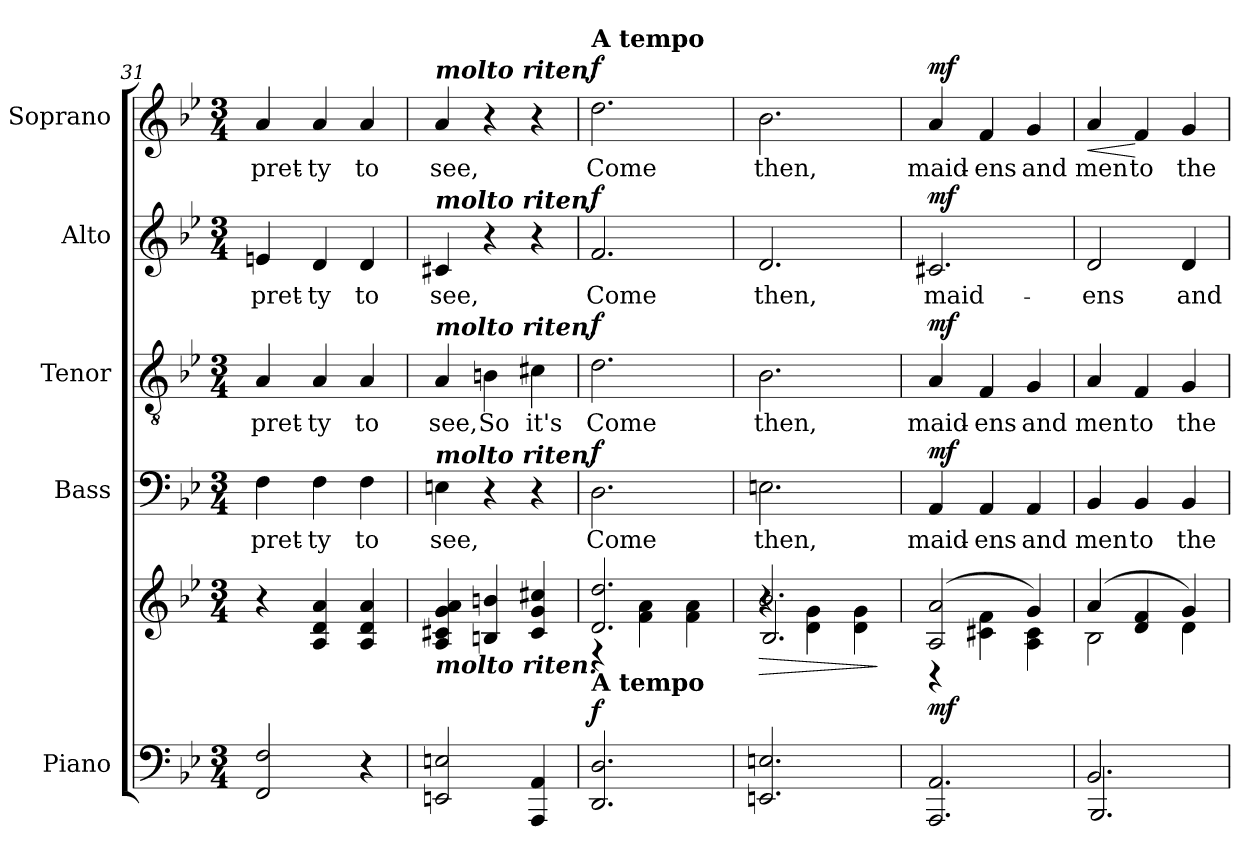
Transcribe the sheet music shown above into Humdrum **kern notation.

**kern	**kern	**dynam	**kern	**text	**dynam	**kern	**text	**dynam	**kern	**text	**dynam	**kern	**text	**dynam
*part5	*part5	*part5	*part4	*part4	*part4	*part3	*part3	*part3	*part2	*part2	*part2	*part1	*part1	*part1
*staff6	*staff5	*staff5/6	*staff4	*staff4	*staff4	*staff3	*staff3	*staff3	*staff2	*staff2	*staff2	*staff1	*staff1	*staff1
*I"Piano	*	*	*I"Bass	*	*	*I"Tenor	*	*	*I"Alto	*	*	*I"Soprano	*	*
*I'Pno.	*	*	*I'B.	*	*	*I'T.	*	*	*I'A.	*	*	*I'S.	*	*
*clefF4	*clefG2	*	*clefF4	*	*	*clefGv2	*	*	*clefG2	*	*	*clefG2	*	*
*	*	*	*	*	*	*ITrd7c12	*	*	*	*	*	*	*	*
*k[b-e-]	*k[b-e-]	*	*k[b-e-]	*	*	*k[b-e-]	*	*	*k[b-e-]	*	*	*k[b-e-]	*	*
*B-:	*B-:	*	*B-:	*	*	*B-:	*	*	*B-:	*	*	*B-:	*	*
*M3/4	*M3/4	*	*M3/4	*	*	*M3/4	*	*	*M3/4	*	*	*M3/4	*	*
=31	=31	=31	=31	=31	=31	=31	=31	=31	=31	=31	=31	=31	=31	=31
!	!	!	!	!LO:LY:b:color=#000000	!	!	!	!	!	!	!	!	!	!
!	!	!	!	!	!	!	!LO:LY:b:color=#000000	!	!	!	!	!	!	!
!	!	!	!	!	!	!	!	!	!	!LO:LY:b:color=#000000	!	!	!	!
!	!	!	!	!	!	!	!	!	!	!	!	!	!LO:LY:b:color=#000000	!
2FFi/ 2Fi	4r	.	4Fi\	pret-	.	4AAi/	pret-	.	4eni/	pret-	.	4ai/	pret--	.
!	!	!	!	!LO:LY:b:color=#000000	!	!	!	!	!	!	!	!	!	!
!	!	!	!	!	!	!	!LO:LY:b:color=#000000	!	!	!	!	!	!	!
!	!	!	!	!	!	!	!	!	!	!LO:LY:b:color=#000000	!	!	!	!
!	!	!	!	!	!	!	!	!	!	!	!	!	!LO:LY:b:color=#000000	!
.	4Ai/ 4di 4ai	.	4Fi\	-ty	.	4AAi/	-ty	.	4di/	-ty	.	4ai/	-ty	.
!	!	!	!	!LO:LY:b:color=#000000	!	!	!	!	!	!	!	!	!	!
!	!	!	!	!	!	!	!LO:LY:b:color=#000000	!	!	!	!	!	!	!
!	!	!	!	!	!	!	!	!	!	!LO:LY:b:color=#000000	!	!	!	!
!	!	!	!	!	!	!	!	!	!	!	!	!	!LO:LY:b:color=#000000	!
4r	4Ai/ 4di 4ai	.	4Fi\	to	.	4AAi/	to	.	4di/	to	.	4ai/	to	.
!!LO:PB:g=z
=32	=32	=32	=32	=32	=32	=32	=32	=32	=32	=32	=32	=32	=32	=32
!	!	!	!	!LO:LY:b:color=#000000	!	!	!	!	!	!	!	!	!	!
!	!	!	!	!	!	!	!LO:LY:b:color=#000000	!	!	!	!	!	!	!
!	!	!	!	!	!	!	!	!	!	!LO:LY:b:color=#000000	!	!	!	!
!	!	!	!	!	!	!	!	!	!	!	!	!LO:TX:a:Bi:t=molto riten.	!	!
!	!	!	!	!	!	!	!	!	!LO:TX:a:Bi:t=molto riten.	!	!	!	!	!
!	!	!	!	!	!	!LO:TX:a:Bi:t=molto riten.	!	!	!	!	!	!	!	!
!	!	!	!LO:TX:a:Bi:t=molto riten.	!	!	!	!	!	!	!	!	!	!	!
!	!LO:TX:b:Bi:t=molto riten.	!	!	!	!	!	!	!	!	!	!	!	!	!
!	!	!	!	!	!	!	!	!	!	!	!	!	!LO:LY:b:color=#000000	!
2EEni/ 2Eni	4Ai/ 4c#Xi 4gi 4ai	.	4Eni\	see,	.	4AAi/	see,	.	4c#Xi/	see,	.	4ai/	see,	.
!	!	!	!	!	!	!	!LO:LY:b:color=#000000	!	!	!	!	!	!	!
.	4Bni/ 4bni	.	4r	.	.	4BBni\	So	.	4r	.	.	4r	.	.
!	!	!	!	!	!	!	!LO:LY:b:color=#000000	!	!	!	!	!	!	!
4AAAi/ 4AAi	4c#i/ 4gi 4cc#Xi	[ [	4r	.	.	4C#Xi\	it's	.	4r	.	.	4r	.	.
=33	=33	=33	=33	=33	=33	=33	=33	=33	=33	=33	=33	=33	=33	=33
*	*^	*	*	*	*	*	*	*	*	*	*	*	*	*
!	!	!	!	!	!LO:LY:b:color=#000000	!	!	!	!	!	!	!	!	!	!
!	!	!	!	!	!	!	!	!LO:LY:b:color=#000000	!	!	!	!	!	!	!
!	!	!	!	!	!	!	!	!	!	!	!LO:LY:b:color=#000000	!	!	!	!
!	!	!	!	!	!	!	!	!	!	!	!	!	!LO:TX:a:B:t=A tempo	!	!
!	!LO:TX:b:B:t=A tempo	!	!	!	!	!	!	!	!	!	!	!	!	!	!
!	!	!	!	!	!	!	!	!	!	!	!	!	!	!LO:LY:b:color=#000000	!
2.DDi/ 2.Di	2.di/ 2.ddi	4r	f	2.Di\	Come	f	2.Di\	Come	f	2.fi/	Come	f	2.ddi\	Come	f
.	.	4fi\ 4ai	.	.	.	.	.	.	.	.	.	.	.	.	.
.	.	4fi\ 4ai	.	.	.	.	.	.	.	.	.	.	.	.	.
=34	=34	=34	=34	=34	=34	=34	=34	=34	=34	=34	=34	=34	=34	=34	=34
!	!	!	!LO:HP:b	!	!	!	!	!	!	!	!	!	!	!	!
*	*	*^	*	*	*	*	*	*	*	*	*	*	*	*	*
!	!	!	!	!	!	!LO:LY:b:color=#000000	!	!	!	!	!	!	!	!	!	!
!	!	!	!	!	!	!	!	!	!LO:LY:b:color=#000000	!	!	!	!	!	!	!
!	!	!	!	!	!	!	!	!	!	!	!	!LO:LY:b:color=#000000	!	!	!	!
!	!	!	!	!	!	!	!	!	!	!	!	!	!	!	!LO:LY:b:color=#000000	!
2.EEni/ 2.Eni	2.b-i/	4r	2.B-i/	>	2.Eni\	then,	.	2.BB-i\	then,	.	2.di/	then,	.	2.b-i\	then,	.
.	.	4di\ 4gi	.	.	.	.	.	.	.	.	.	.	.	.	.	.
.	.	4di\ 4gi	.	.	.	.	.	.	.	.	.	.	.	.	.	.
*	*v	*v	*v	*	*	*	*	*	*	*	*	*	*	*	*	*
.	.	]	.	.	.	.	.	.	.	.	.	.	.	.
=35	=35	=35	=35	=35	=35	=35	=35	=35	=35	=35	=35	=35	=35	=35
*	*^	*	*	*	*	*	*	*	*	*	*	*	*	*
!	!	!	!	!	!LO:LY:b:color=#000000	!	!	!	!	!	!	!	!	!	!
!	!	!	!	!	!	!	!	!LO:LY:b:color=#000000	!	!	!	!	!	!	!
!	!	!	!	!	!	!	!	!	!	!	!LO:LY:b:color=#000000	!	!	!	!
!	!	!	!	!	!	!	!	!	!	!	!	!	!	!LO:LY:b:color=#000000	!
2.AAAi/ 2.AAi	(2Ai/ 2ai	4r	mf	4AAi/	maid-	mf	4AAi/	maid-	mf	2.c#Xi/	maid-	mf	4ai/	maid-	mf
!	!	!	!	!	!LO:LY:b:color=#000000	!	!	!	!	!	!	!	!	!	!
!	!	!	!	!	!	!	!	!LO:LY:b:color=#000000	!	!	!	!	!	!	!
!	!	!	!	!	!	!	!	!	!	!	!	!	!	!LO:LY:b:color=#000000	!
.	.	4c#Xi\ 4fi	.	4AAi/	-ens	.	4FFi/	-ens	.	.	.	.	4fi/	-ens	.
!	!	!	!	!	!LO:LY:b:color=#000000	!	!	!	!	!	!	!	!	!	!
!	!	!	!	!	!	!	!	!LO:LY:b:color=#000000	!	!	!	!	!	!	!
!	!	!	!	!	!	!	!	!	!	!	!	!	!	!LO:LY:b:color=#000000	!
.	4gi/)	4Ai\ 4c#i	.	4AAi/	and	.	4GGi/	and	.	.	.	.	4gi/	and	.
=36	=36	=36	=36	=36	=36	=36	=36	=36	=36	=36	=36	=36	=36	=36	=36
*^	*	*	*	*	*	*	*	*	*	*	*	*	*	*	*
!	!	!	!	!	!	!LO:LY:b:color=#000000	!	!	!	!	!	!	!	!	!	!
!	!	!	!	!	!	!	!	!	!LO:LY:b:color=#000000	!	!	!	!	!	!	!
!	!	!	!	!	!	!	!	!	!	!	!	!LO:LY:b:color=#000000	!	!	!	!
!	!	!	!	!	!	!	!	!	!	!	!	!	!	!	!LO:LY:b:color=#000000	!LO:HP:b
2.BB-i/	2.BBB-i/	(4ai/	2B-i\	.	4BB-i/	men	.	4AAi/	men	.	2di/	-ens	.	4ai/	men	<
!	!	!	!	!	!	!LO:LY:b:color=#000000	!	!	!	!	!	!	!	!	!	!
!	!	!	!	!	!	!	!	!	!LO:LY:b:color=#000000	!	!	!	!	!	!	!
!	!	!	!	!	!	!	!	!	!	!	!	!	!	!	!LO:LY:b:color=#000000	!
.	.	4di/ 4fi	.	.	4BB-i/	to	.	4FFi/	to	.	.	.	.	4fi/	to	[
!	!	!	!	!	!	!LO:LY:b:color=#000000	!	!	!	!	!	!	!	!	!	!
!	!	!	!	!	!	!	!	!	!LO:LY:b:color=#000000	!	!	!	!	!	!	!
!	!	!	!	!	!	!	!	!	!	!	!	!LO:LY:b:color=#000000	!	!	!	!
!	!	!	!	!	!	!	!	!	!	!	!	!	!	!	!LO:LY:b:color=#000000	!
.	.	4gi/)	4di\	.	4BB-i/	the	.	4GGi/	the	.	4di/	and	.	4gi/	the	.
*v	*v	*	*	*	*	*	*	*	*	*	*	*	*	*	*	*
*	*v	*v	*	*	*	*	*	*	*	*	*	*	*	*	*
=	=	=	=	=	=	=	=	=	=	=	=	=	=	=
*-	*-	*-	*-	*-	*-	*-	*-	*-	*-	*-	*-	*-	*-	*-
